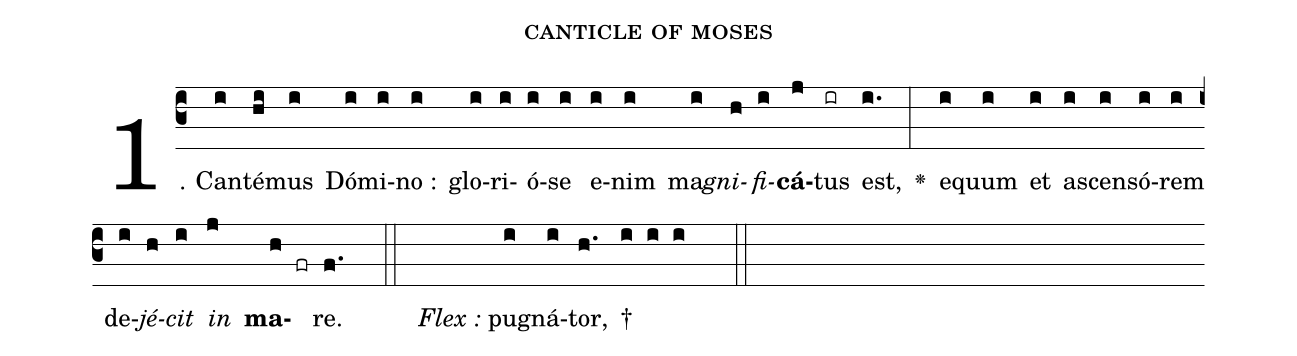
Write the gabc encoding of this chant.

name: canticle of moses;
%%
(c3)1. C{a}n(i)té(hi)mus(i) Dó(i)mi(i)no :(i) glo(i)ri(i)ó(i)se(i) e(i)nim(i) ma(i)<i>gni</i>(h)<i>fi</i>(i)<b>cá</b>(j)tus(ir) est,(i.) <v>\greheightstar</v>(:) e(i)quum(i) et(i) a(i)scen(i)só(i)rem(i) <nlba>de(i)<i>jé</i>(h)<i>cit</i>(i) <i>in</i>(j) <b>ma</b>(h fr)re.</nlba>(f.) (::)
<clear><i>Flex~:</i>~p{u}(i)gná(i)tor,(h.) †(i i i  ::)
